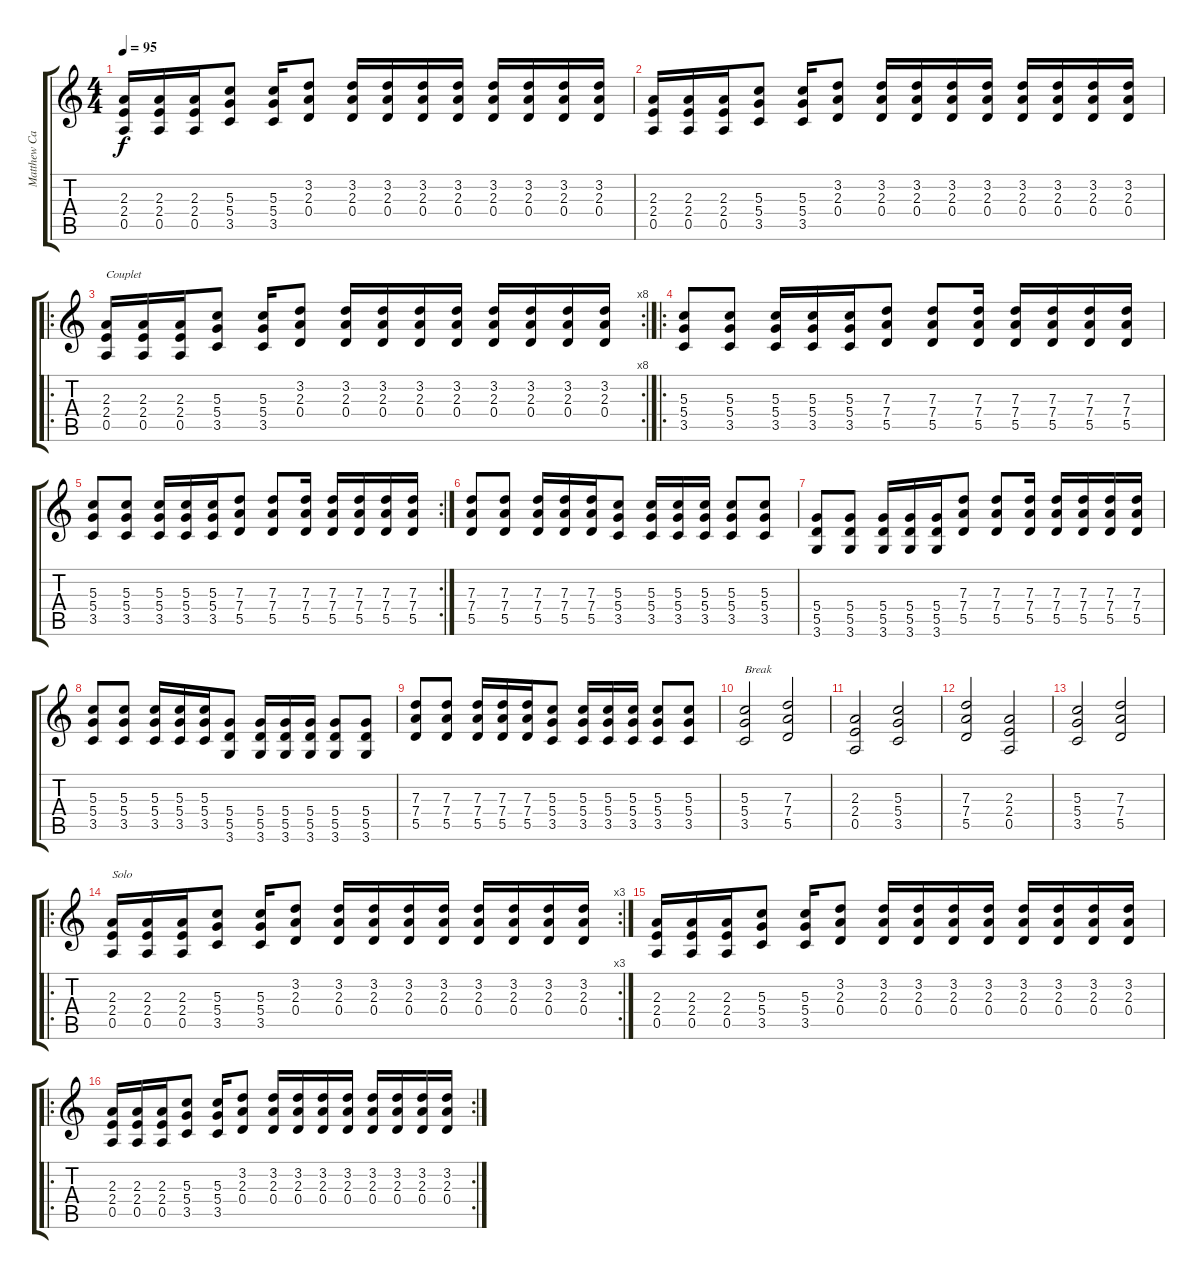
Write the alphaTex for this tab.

\track ("Matthew Caws (1)" "Matthew Ca") {instrument overdrivenguitar}
\staff {score tabs}
\tuning (E4 B3 G3 D3 A2 E2) {hide}
\ts (4 4)
\tempo 95
\clef g2
\ks c
(2.3 2.4 0.5).16{dy f} (2.3 2.4 0.5).16 (2.3 2.4 0.5).16 (5.3 5.4 3.5).8 (5.3 5.4 3.5).16 (3.2 2.3 0.4).8 (3.2 2.3 0.4).16 (3.2 2.3 0.4).16 (3.2 2.3 0.4).16 (3.2 2.3 0.4).16 (3.2 2.3 0.4).16 (3.2 2.3 0.4).16 (3.2 2.3 0.4).16 (3.2 2.3 0.4).16 |
(2.3 2.4 0.5).16 (2.3 2.4 0.5).16 (2.3 2.4 0.5).16 (5.3 5.4 3.5).8 (5.3 5.4 3.5).16 (3.2 2.3 0.4).8 (3.2 2.3 0.4).16 (3.2 2.3 0.4).16 (3.2 2.3 0.4).16 (3.2 2.3 0.4).16 (3.2 2.3 0.4).16 (3.2 2.3 0.4).16 (3.2 2.3 0.4).16 (3.2 2.3 0.4).16 |
\ro
\rc 8
(2.3 2.4 0.5).16{txt "Couplet"} (2.3 2.4 0.5).16 (2.3 2.4 0.5).16 (5.3 5.4 3.5).8 (5.3 5.4 3.5).16 (3.2 2.3 0.4).8 (3.2 2.3 0.4).16 (3.2 2.3 0.4).16 (3.2 2.3 0.4).16 (3.2 2.3 0.4).16 (3.2 2.3 0.4).16 (3.2 2.3 0.4).16 (3.2 2.3 0.4).16 (3.2 2.3 0.4).16 |
\ro
(5.3 5.4 3.5).8 (5.3 5.4 3.5).8 (5.3 5.4 3.5).16 (5.3 5.4 3.5).16 (5.3 5.4 3.5).16 (7.3 7.4 5.5).8 (7.3 7.4 5.5).8 (7.3 7.4 5.5).16 (7.3 7.4 5.5).16 (7.3 7.4 5.5).16 (7.3 7.4 5.5).16 (7.3 7.4 5.5).16 |
\rc 2
(5.3 5.4 3.5).8 (5.3 5.4 3.5).8 (5.3 5.4 3.5).16 (5.3 5.4 3.5).16 (5.3 5.4 3.5).16 (7.3 7.4 5.5).8 (7.3 7.4 5.5).8 (7.3 7.4 5.5).16 (7.3 7.4 5.5).16 (7.3 7.4 5.5).16 (7.3 7.4 5.5).16 (7.3 7.4 5.5).16 |
(7.3 7.4 5.5).8 (7.3 7.4 5.5).8 (7.3 7.4 5.5).16 (7.3 7.4 5.5).16 (7.3 7.4 5.5).16 (5.3 5.4 3.5).8 (5.3 5.4 3.5).16 (5.3 5.4 3.5).16 (5.3 5.4 3.5).16 (5.3 5.4 3.5).8 (5.3 5.4 3.5).8 |
(5.4 5.5 3.6).8 (5.4 5.5 3.6).8 (5.4 5.5 3.6).16 (5.4 5.5 3.6).16 (5.4 5.5 3.6).16 (7.3 7.4 5.5).8 (7.3 7.4 5.5).8 (7.3 7.4 5.5).16 (7.3 7.4 5.5).16 (7.3 7.4 5.5).16 (7.3 7.4 5.5).16 (7.3 7.4 5.5).16 |
(5.3 5.4 3.5).8 (5.3 5.4 3.5).8 (5.3 5.4 3.5).16 (5.3 5.4 3.5).16 (5.3 5.4 3.5).16 (5.4 5.5 3.6).8 (5.4 5.5 3.6).16 (5.4 5.5 3.6).16 (5.4 5.5 3.6).16 (5.4 5.5 3.6).8 (5.4 5.5 3.6).8 |
(7.3 7.4 5.5).8 (7.3 7.4 5.5).8 (7.3 7.4 5.5).16 (7.3 7.4 5.5).16 (7.3 7.4 5.5).16 (5.3 5.4 3.5).8 (5.3 5.4 3.5).16 (5.3 5.4 3.5).16 (5.3 5.4 3.5).16 (5.3 5.4 3.5).8 (5.3 5.4 3.5).8 |
(5.3 5.4 3.5).2{txt "Break"} (7.3 7.4 5.5).2 |
(2.3 2.4 0.5).2 (5.3 5.4 3.5).2 |
(7.3 7.4 5.5).2 (2.3 2.4 0.5).2 |
(5.3 5.4 3.5).2 (7.3 7.4 5.5).2 |
\ro
\rc 3
(2.3 2.4 0.5).16{txt "Solo"} (2.3 2.4 0.5).16 (2.3 2.4 0.5).16 (5.3 5.4 3.5).8 (5.3 5.4 3.5).16 (3.2 2.3 0.4).8 (3.2 2.3 0.4).16 (3.2 2.3 0.4).16 (3.2 2.3 0.4).16 (3.2 2.3 0.4).16 (3.2 2.3 0.4).16 (3.2 2.3 0.4).16 (3.2 2.3 0.4).16 (3.2 2.3 0.4).16 |
(2.3 2.4 0.5).16 (2.3 2.4 0.5).16 (2.3 2.4 0.5).16 (5.3 5.4 3.5).8 (5.3 5.4 3.5).16 (3.2 2.3 0.4).8 (3.2 2.3 0.4).16 (3.2 2.3 0.4).16 (3.2 2.3 0.4).16 (3.2 2.3 0.4).16 (3.2 2.3 0.4).16 (3.2 2.3 0.4).16 (3.2 2.3 0.4).16 (3.2 2.3 0.4).16 |
\ro
\rc 2
(2.3 2.4 0.5).16 (2.3 2.4 0.5).16 (2.3 2.4 0.5).16 (5.3 5.4 3.5).8 (5.3 5.4 3.5).16 (3.2 2.3 0.4).8 (3.2 2.3 0.4).16 (3.2 2.3 0.4).16 (3.2 2.3 0.4).16 (3.2 2.3 0.4).16 (3.2 2.3 0.4).16 (3.2 2.3 0.4).16 (3.2 2.3 0.4).16 (3.2 2.3 0.4).16
